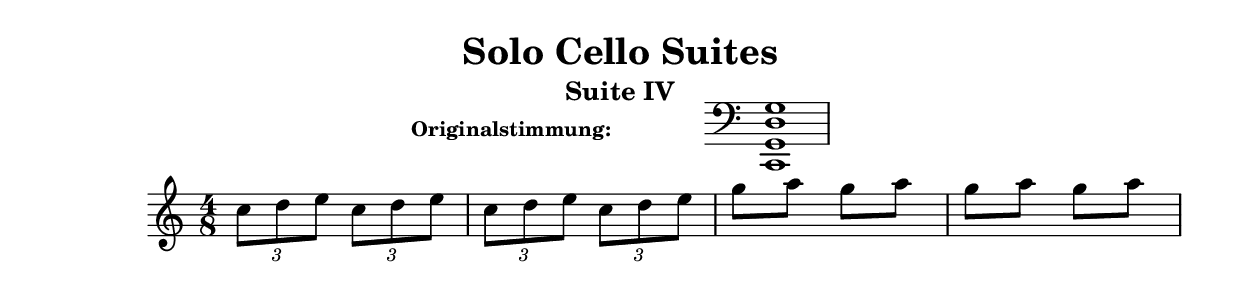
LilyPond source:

%% Do not edit this file; it is automatically
%% generated from LSR http://lsr.dsi.unimi.it
%% This file is in the public domain.
\version "2.13.29"

\header {
  lsrtags = "staff-notation"

  texidoc = "
The @code{\\markup} command is quite versatile.  In this snippet, it
contains a @code{\\score} block instead of texts or marks.

"
  doctitle = "Inserting score fragments above a staff as markups"
} % begin verbatim

tuning = \markup {
  \score {
    \new Staff \with { \remove "Time_signature_engraver" }
    {
      \clef bass
      <c, g, d g>1
    }
    \layout { ragged-right = ##t }
  }
}

\header {
  title = "Solo Cello Suites"
  subtitle = "Suite IV"
  subsubtitle = \markup { Originalstimmung: \general-align #Y #CENTER \tuning }
}

\layout { ragged-right = ##f }

\relative c'' {
  \time 4/8
  \times 2/3 { c8 d e } \times 2/3 { c d e }
  \times 2/3 { c8 d e } \times 2/3 { c d e }
  g8 a g a
  g8 a g a
}

